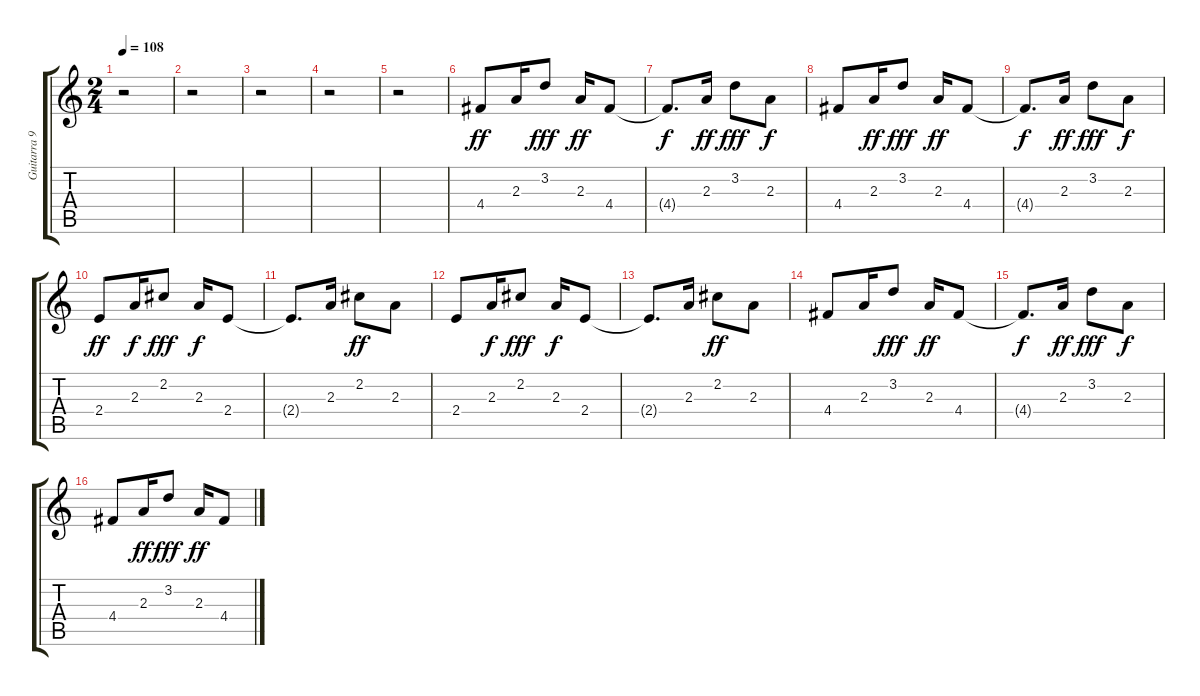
\track ("Guitarra 9" "Guitarra 9") {instrument electricguitarclean}
\staff {score tabs}
\tuning (E4 B3 G3 D3 A2 E2) {hide}
\ts (2 4)
\tempo 108
\clef g2
\ks c
r.2{dy ff} |
r.2 |
r.2 |
r.2 |
r.2 |
4.4.8 2.3.16 3.2.8{dy fff} 2.3.16{dy ff} 4.4.8 |
4.4{t}.8{d dy f} 2.3.16{dy ff} 3.2.8{dy fff} 2.3.8{dy f} |
4.4.8 2.3.16{dy ff} 3.2.8{dy fff} 2.3.16{dy ff} 4.4.8 |
4.4{t}.8{d dy f} 2.3.16{dy ff} 3.2.8{dy fff} 2.3.8{dy f} |
2.4.8{dy ff} 2.3.16{dy f} 2.2.8{dy fff} 2.3.16{dy f} 2.4.8 |
2.4{t}.8{d} 2.3.16 2.2.8{dy ff} 2.3.8 |
2.4.8 2.3.16{dy f} 2.2.8{dy fff} 2.3.16{dy f} 2.4.8 |
2.4{t}.8{d} 2.3.16 2.2.8{dy ff} 2.3.8 |
4.4.8 2.3.16 3.2.8{dy fff} 2.3.16{dy ff} 4.4.8 |
4.4{t}.8{d dy f} 2.3.16{dy ff} 3.2.8{dy fff} 2.3.8{dy f} |
4.4.8 2.3.16{dy ff} 3.2.8{dy fff} 2.3.16{dy ff} 4.4.8
